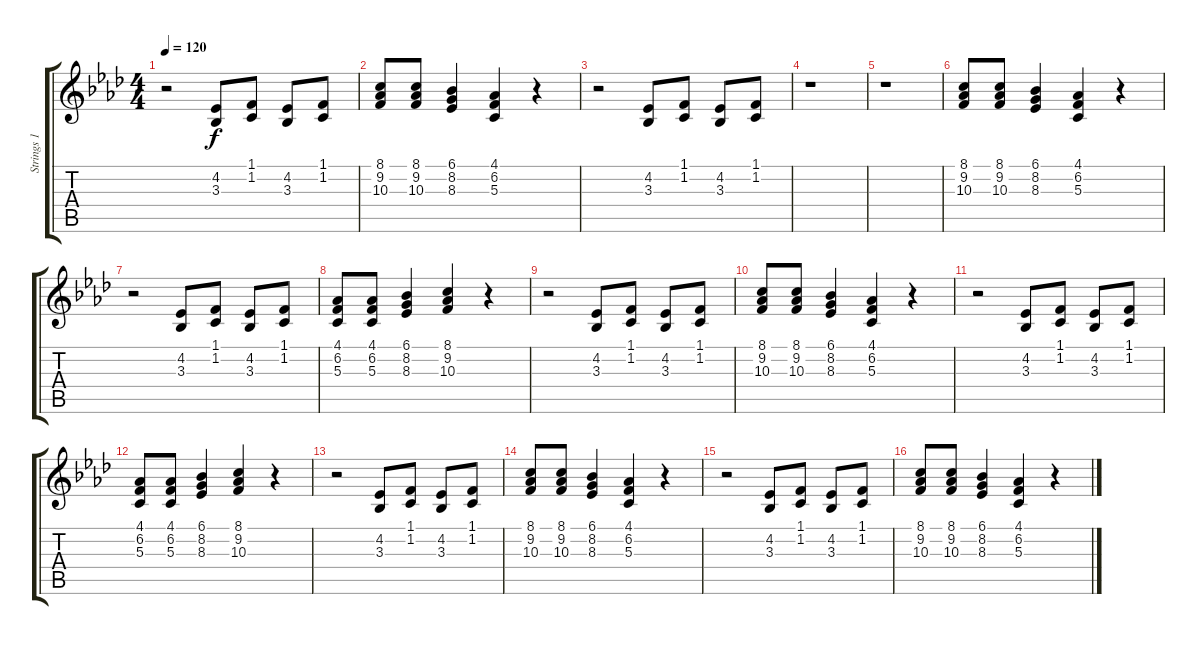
\track ("Strings 1" "Strings 1") {instrument stringensemble1}
\staff {score tabs}
\tuning (E4 B3 G3 D3 A2 E2) {hide}
\ts (4 4)
\tempo 120
\clef g2
\ks ab
r.2{dy f} (4.2 3.3).8 (1.1 1.2).8 (4.2 3.3).8 (1.1 1.2).8 |
(8.1 9.2 10.3).8 (8.1 9.2 10.3).8 (6.1 8.2 8.3).4 (4.1 6.2 5.3).4 r.4 |
r.2 (4.2 3.3).8 (1.1 1.2).8 (4.2 3.3).8 (1.1 1.2).8 |
r.1 |
r.1 |
(8.1 9.2 10.3).8 (8.1 9.2 10.3).8 (6.1 8.2 8.3).4 (4.1 6.2 5.3).4 r.4 |
r.2 (4.2 3.3).8 (1.1 1.2).8 (4.2 3.3).8 (1.1 1.2).8 |
(4.1 6.2 5.3).8 (4.1 6.2 5.3).8 (6.1 8.2 8.3).4 (8.1 9.2 10.3).4 r.4 |
r.2 (4.2 3.3).8 (1.1 1.2).8 (4.2 3.3).8 (1.1 1.2).8 |
(8.1 9.2 10.3).8 (8.1 9.2 10.3).8 (6.1 8.2 8.3).4 (4.1 6.2 5.3).4 r.4 |
r.2 (4.2 3.3).8 (1.1 1.2).8 (4.2 3.3).8 (1.1 1.2).8 |
(4.1 6.2 5.3).8 (4.1 6.2 5.3).8 (6.1 8.2 8.3).4 (8.1 9.2 10.3).4 r.4 |
r.2 (4.2 3.3).8 (1.1 1.2).8 (4.2 3.3).8 (1.1 1.2).8 |
(8.1 9.2 10.3).8 (8.1 9.2 10.3).8 (6.1 8.2 8.3).4 (4.1 6.2 5.3).4 r.4 |
r.2 (4.2 3.3).8 (1.1 1.2).8 (4.2 3.3).8 (1.1 1.2).8 |
(8.1 9.2 10.3).8 (8.1 9.2 10.3).8 (6.1 8.2 8.3).4 (4.1 6.2 5.3).4 r.4
